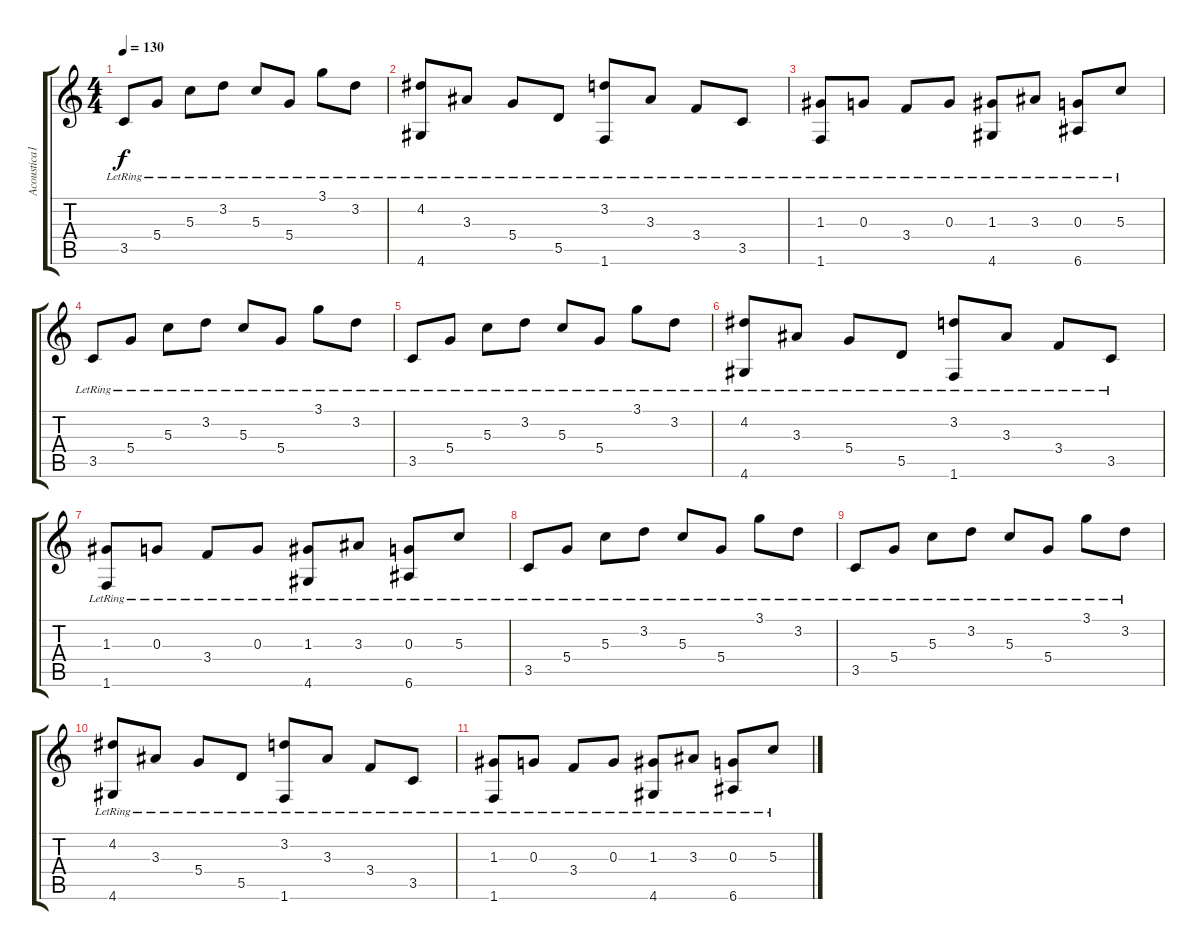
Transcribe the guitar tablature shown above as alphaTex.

\track ("Acoustica1 y solos" "Acoustica1") {instrument acousticguitarnylon}
\staff {score tabs}
\tuning (E4 B3 G3 D3 A2 E2) {hide}
\ts (4 4)
\tempo 130
\clef g2
\ks c
3.5{lr}.8{dy f} 5.4{lr}.8 5.3{lr}.8 3.2{lr}.8 5.3{lr}.8 5.4{lr}.8 3.1{lr}.8 3.2{lr}.8 |
(4.2{lr} 4.6{lr}).8 3.3{lr}.8 5.4{lr}.8 5.5{lr}.8 (3.2{lr} 1.6{lr}).8 3.3{lr}.8 3.4{lr}.8 3.5{lr}.8 |
(1.3{lr} 1.6{lr}).8 0.3{lr}.8 3.4{lr}.8 0.3{lr}.8 (1.3{lr} 4.6{lr}).8 3.3{lr}.8 (0.3{lr} 6.6{lr}).8 5.3{lr}.8 |
3.5{lr}.8 5.4{lr}.8 5.3{lr}.8 3.2{lr}.8 5.3{lr}.8 5.4{lr}.8 3.1{lr}.8 3.2{lr}.8 |
3.5{lr}.8 5.4{lr}.8 5.3{lr}.8 3.2{lr}.8 5.3{lr}.8 5.4{lr}.8 3.1{lr}.8 3.2{lr}.8 |
(4.2{lr} 4.6{lr}).8 3.3{lr}.8 5.4{lr}.8 5.5{lr}.8 (3.2{lr} 1.6{lr}).8 3.3{lr}.8 3.4{lr}.8 3.5{lr}.8 |
(1.3{lr} 1.6{lr}).8 0.3{lr}.8 3.4{lr}.8 0.3{lr}.8 (1.3{lr} 4.6{lr}).8 3.3{lr}.8 (0.3{lr} 6.6{lr}).8 5.3{lr}.8 |
3.5{lr}.8 5.4{lr}.8 5.3{lr}.8 3.2{lr}.8 5.3{lr}.8 5.4{lr}.8 3.1{lr}.8 3.2{lr}.8 |
3.5{lr}.8 5.4{lr}.8 5.3{lr}.8 3.2{lr}.8 5.3{lr}.8 5.4{lr}.8 3.1{lr}.8 3.2{lr}.8 |
(4.2{lr} 4.6{lr}).8 3.3{lr}.8 5.4{lr}.8 5.5{lr}.8 (3.2{lr} 1.6{lr}).8 3.3{lr}.8 3.4{lr}.8 3.5{lr}.8 |
(1.3{lr} 1.6{lr}).8 0.3{lr}.8 3.4{lr}.8 0.3{lr}.8 (1.3{lr} 4.6{lr}).8 3.3{lr}.8 (0.3{lr} 6.6{lr}).8 5.3{lr}.8
